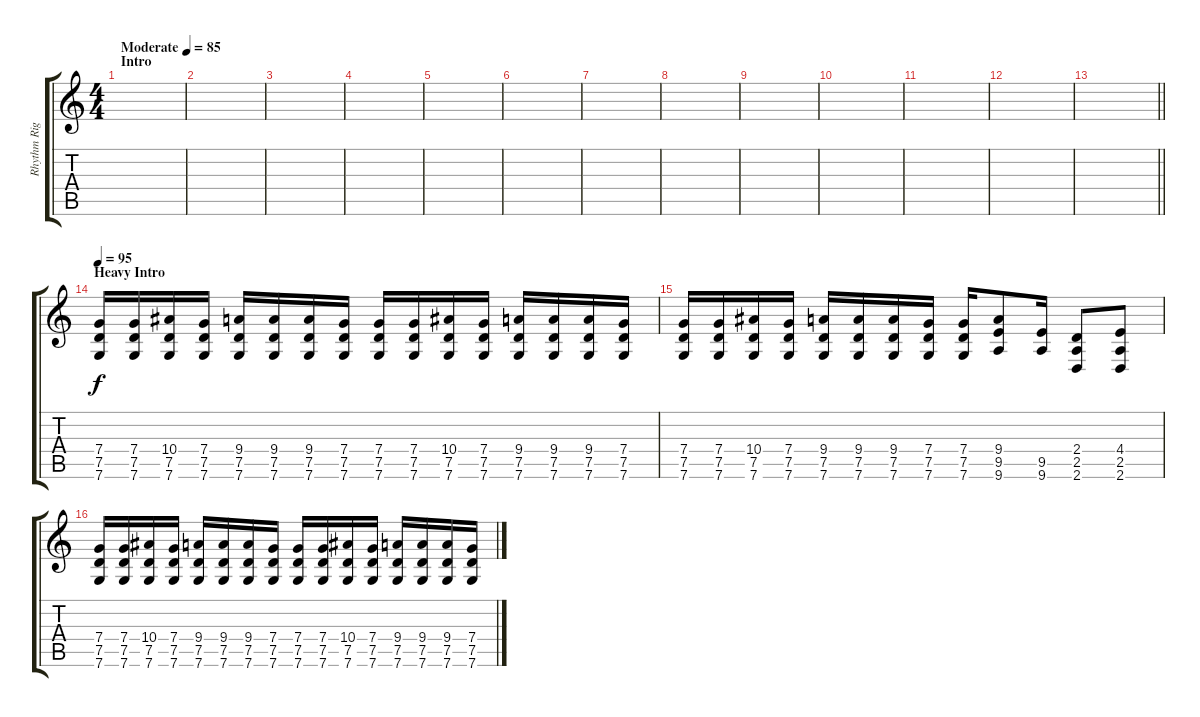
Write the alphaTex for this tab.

\track ("Rhythm Right" "Rhythm Rig") {instrument overdrivenguitar}
\staff {score tabs}
\tuning (D4 A3 F3 C3 G2 C2) {hide}
\ts (4 4)
\section ("" "Intro")
\tempo (85 "Moderate")
\clef g2
\ks c
|
|
|
|
|
|
|
|
|
|
|
|
\barLineRight lightlight
|
\section ("" "Heavy Intro")
\tempo 95
(7.4 7.5 7.6).16 (7.4 7.5 7.6).16 (10.4 7.5 7.6).16 (7.4 7.5 7.6).16 (9.4 7.5 7.6).16 (9.4 7.5 7.6).16 (9.4 7.5 7.6).16 (7.4 7.5 7.6).16 (7.4 7.5 7.6).16 (7.4 7.5 7.6).16 (10.4 7.5 7.6).16 (7.4 7.5 7.6).16 (9.4 7.5 7.6).16 (9.4 7.5 7.6).16 (9.4 7.5 7.6).16 (7.4 7.5 7.6).16 |
(7.4 7.5 7.6).16 (7.4 7.5 7.6).16 (10.4 7.5 7.6).16 (7.4 7.5 7.6).16 (9.4 7.5 7.6).16 (9.4 7.5 7.6).16 (9.4 7.5 7.6).16 (7.4 7.5 7.6).16 (7.4 7.5 7.6).16 (9.4 9.5 9.6).8 (9.5 9.6).16 (2.4 2.5 2.6).8 (4.4 2.5 2.6).8 |
(7.4 7.5 7.6).16 (7.4 7.5 7.6).16 (10.4 7.5 7.6).16 (7.4 7.5 7.6).16 (9.4 7.5 7.6).16 (9.4 7.5 7.6).16 (9.4 7.5 7.6).16 (7.4 7.5 7.6).16 (7.4 7.5 7.6).16 (7.4 7.5 7.6).16 (10.4 7.5 7.6).16 (7.4 7.5 7.6).16 (9.4 7.5 7.6).16 (9.4 7.5 7.6).16 (9.4 7.5 7.6).16 (7.4 7.5 7.6).16
